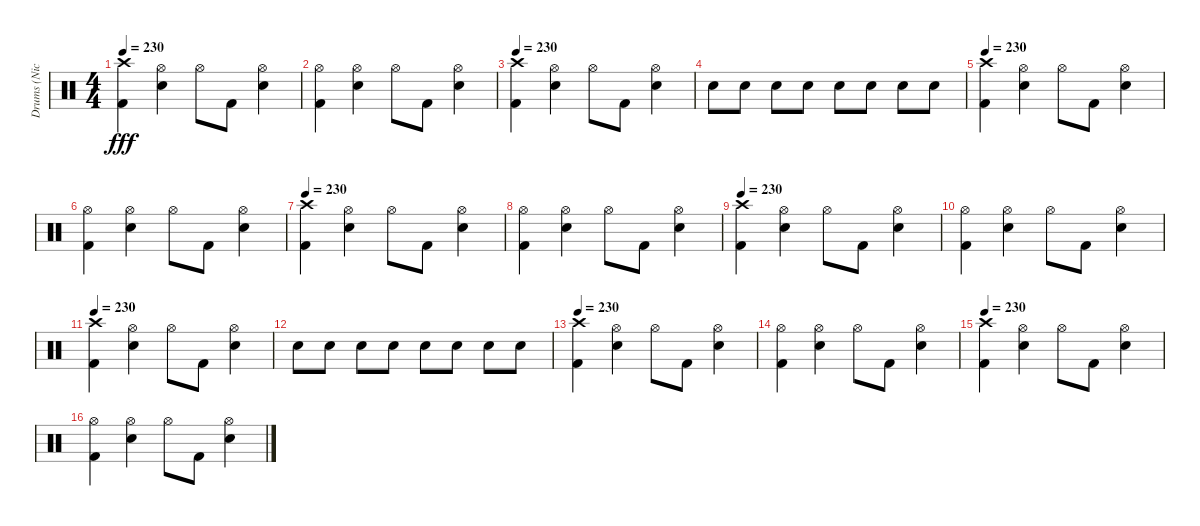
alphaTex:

\track ("Drums (Nicko)" "Drums (Nic") {instrument percussion}
\staff {score}
\articulation defaults
\ts (4 4)
\tempo 230
\clef neutral
\ks c
("Crash high (hit)" "Kick (hit) 2").4{dy fff} ("Hi-Hat (open)" "Electric Snare (hit)").4 "Hi-Hat (open)".8 "Kick (hit) 2".8 ("Hi-Hat (open)" "Electric Snare (hit)").4 |
("Hi-Hat (open)" "Kick (hit) 2").4 ("Hi-Hat (open)" "Electric Snare (hit)").4 "Hi-Hat (open)".8 "Kick (hit) 2".8 ("Hi-Hat (open)" "Electric Snare (hit)").4 |
\tempo 230
("Crash high (hit)" "Kick (hit) 2").4 ("Hi-Hat (open)" "Electric Snare (hit)").4 "Hi-Hat (open)".8 "Kick (hit) 2".8 ("Hi-Hat (open)" "Electric Snare (hit)").4 |
"Electric Snare (hit)".8 "Electric Snare (hit)".8 "Electric Snare (hit)".8 "Electric Snare (hit)".8 "Electric Snare (hit)".8 "Electric Snare (hit)".8 "Electric Snare (hit)".8 "Electric Snare (hit)".8 |
\tempo 230
("Crash high (hit)" "Kick (hit) 2").4 ("Hi-Hat (open)" "Electric Snare (hit)").4 "Hi-Hat (open)".8 "Kick (hit) 2".8 ("Hi-Hat (open)" "Electric Snare (hit)").4 |
("Hi-Hat (open)" "Kick (hit) 2").4 ("Hi-Hat (open)" "Electric Snare (hit)").4 "Hi-Hat (open)".8 "Kick (hit) 2".8 ("Hi-Hat (open)" "Electric Snare (hit)").4 |
\tempo 230
("Crash high (hit)" "Kick (hit) 2").4 ("Hi-Hat (open)" "Electric Snare (hit)").4 "Hi-Hat (open)".8 "Kick (hit) 2".8 ("Hi-Hat (open)" "Electric Snare (hit)").4 |
("Hi-Hat (open)" "Kick (hit) 2").4 ("Hi-Hat (open)" "Electric Snare (hit)").4 "Hi-Hat (open)".8 "Kick (hit) 2".8 ("Hi-Hat (open)" "Electric Snare (hit)").4 |
\tempo 230
("Crash high (hit)" "Kick (hit) 2").4 ("Hi-Hat (open)" "Electric Snare (hit)").4 "Hi-Hat (open)".8 "Kick (hit) 2".8 ("Hi-Hat (open)" "Electric Snare (hit)").4 |
("Hi-Hat (open)" "Kick (hit) 2").4 ("Hi-Hat (open)" "Electric Snare (hit)").4 "Hi-Hat (open)".8 "Kick (hit) 2".8 ("Hi-Hat (open)" "Electric Snare (hit)").4 |
\tempo 230
("Crash high (hit)" "Kick (hit) 2").4 ("Hi-Hat (open)" "Electric Snare (hit)").4 "Hi-Hat (open)".8 "Kick (hit) 2".8 ("Hi-Hat (open)" "Electric Snare (hit)").4 |
"Electric Snare (hit)".8 "Electric Snare (hit)".8 "Electric Snare (hit)".8 "Electric Snare (hit)".8 "Electric Snare (hit)".8 "Electric Snare (hit)".8 "Electric Snare (hit)".8 "Electric Snare (hit)".8 |
\tempo 230
("Crash high (hit)" "Kick (hit) 2").4 ("Hi-Hat (open)" "Electric Snare (hit)").4 "Hi-Hat (open)".8 "Kick (hit) 2".8 ("Hi-Hat (open)" "Electric Snare (hit)").4 |
("Hi-Hat (open)" "Kick (hit) 2").4 ("Hi-Hat (open)" "Electric Snare (hit)").4 "Hi-Hat (open)".8 "Kick (hit) 2".8 ("Hi-Hat (open)" "Electric Snare (hit)").4 |
\tempo 230
("Crash high (hit)" "Kick (hit) 2").4 ("Hi-Hat (open)" "Electric Snare (hit)").4 "Hi-Hat (open)".8 "Kick (hit) 2".8 ("Hi-Hat (open)" "Electric Snare (hit)").4 |
("Hi-Hat (open)" "Kick (hit) 2").4 ("Hi-Hat (open)" "Electric Snare (hit)").4 "Hi-Hat (open)".8 "Kick (hit) 2".8 ("Hi-Hat (open)" "Electric Snare (hit)").4
